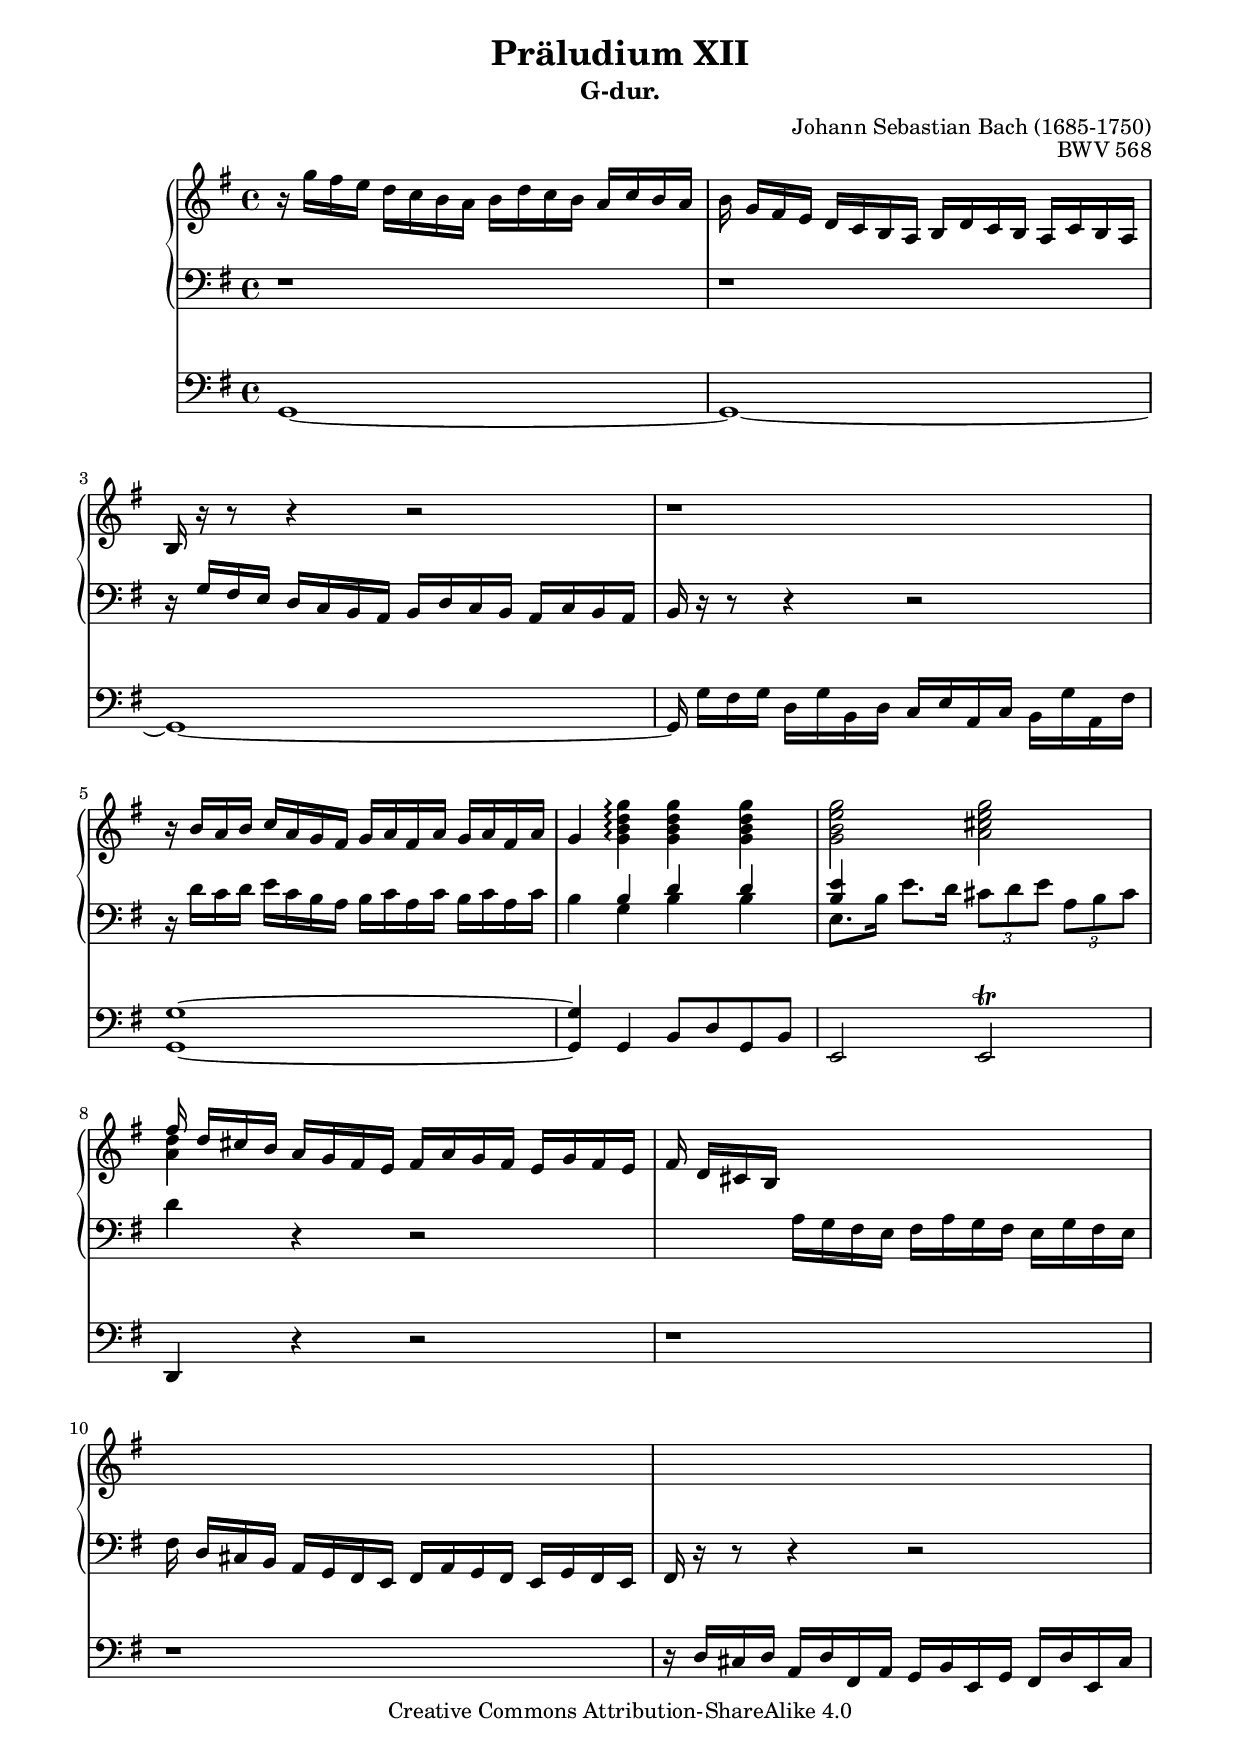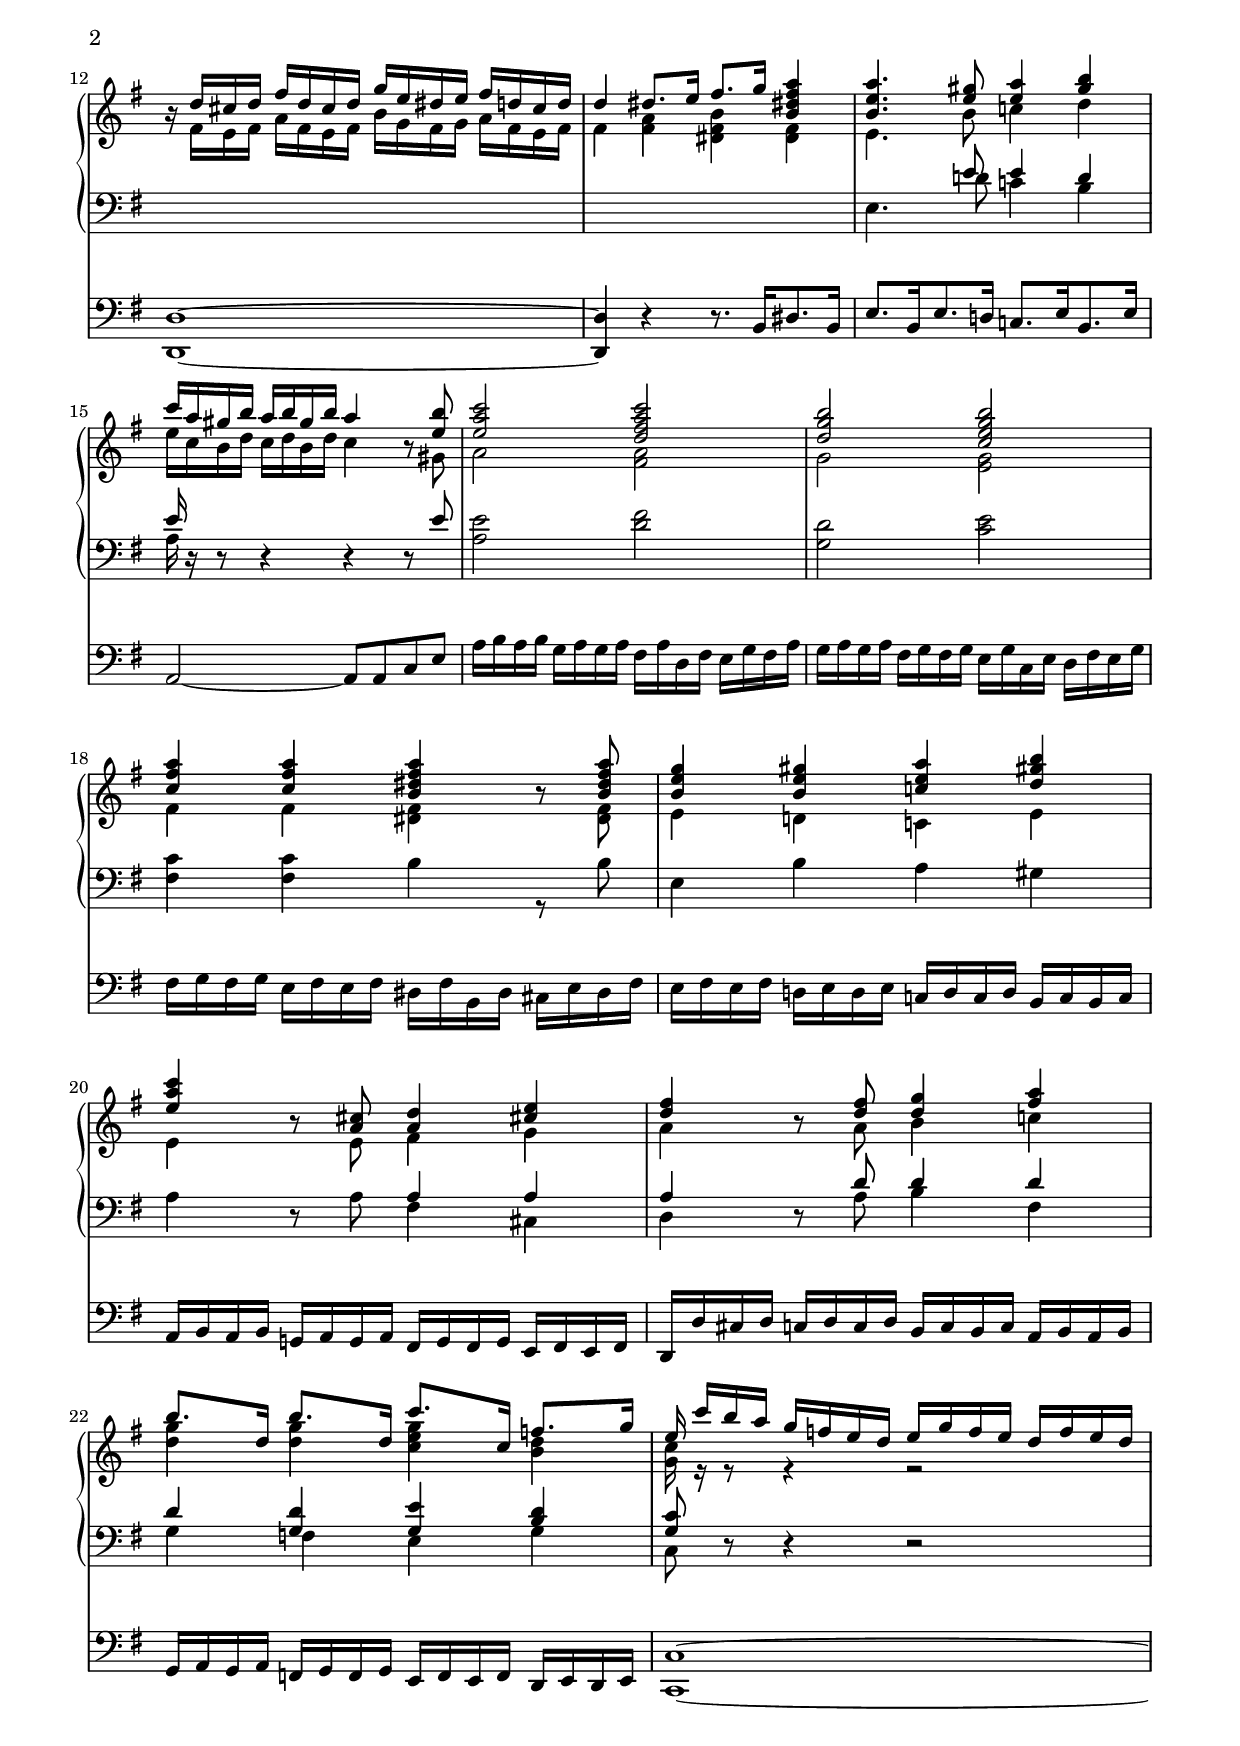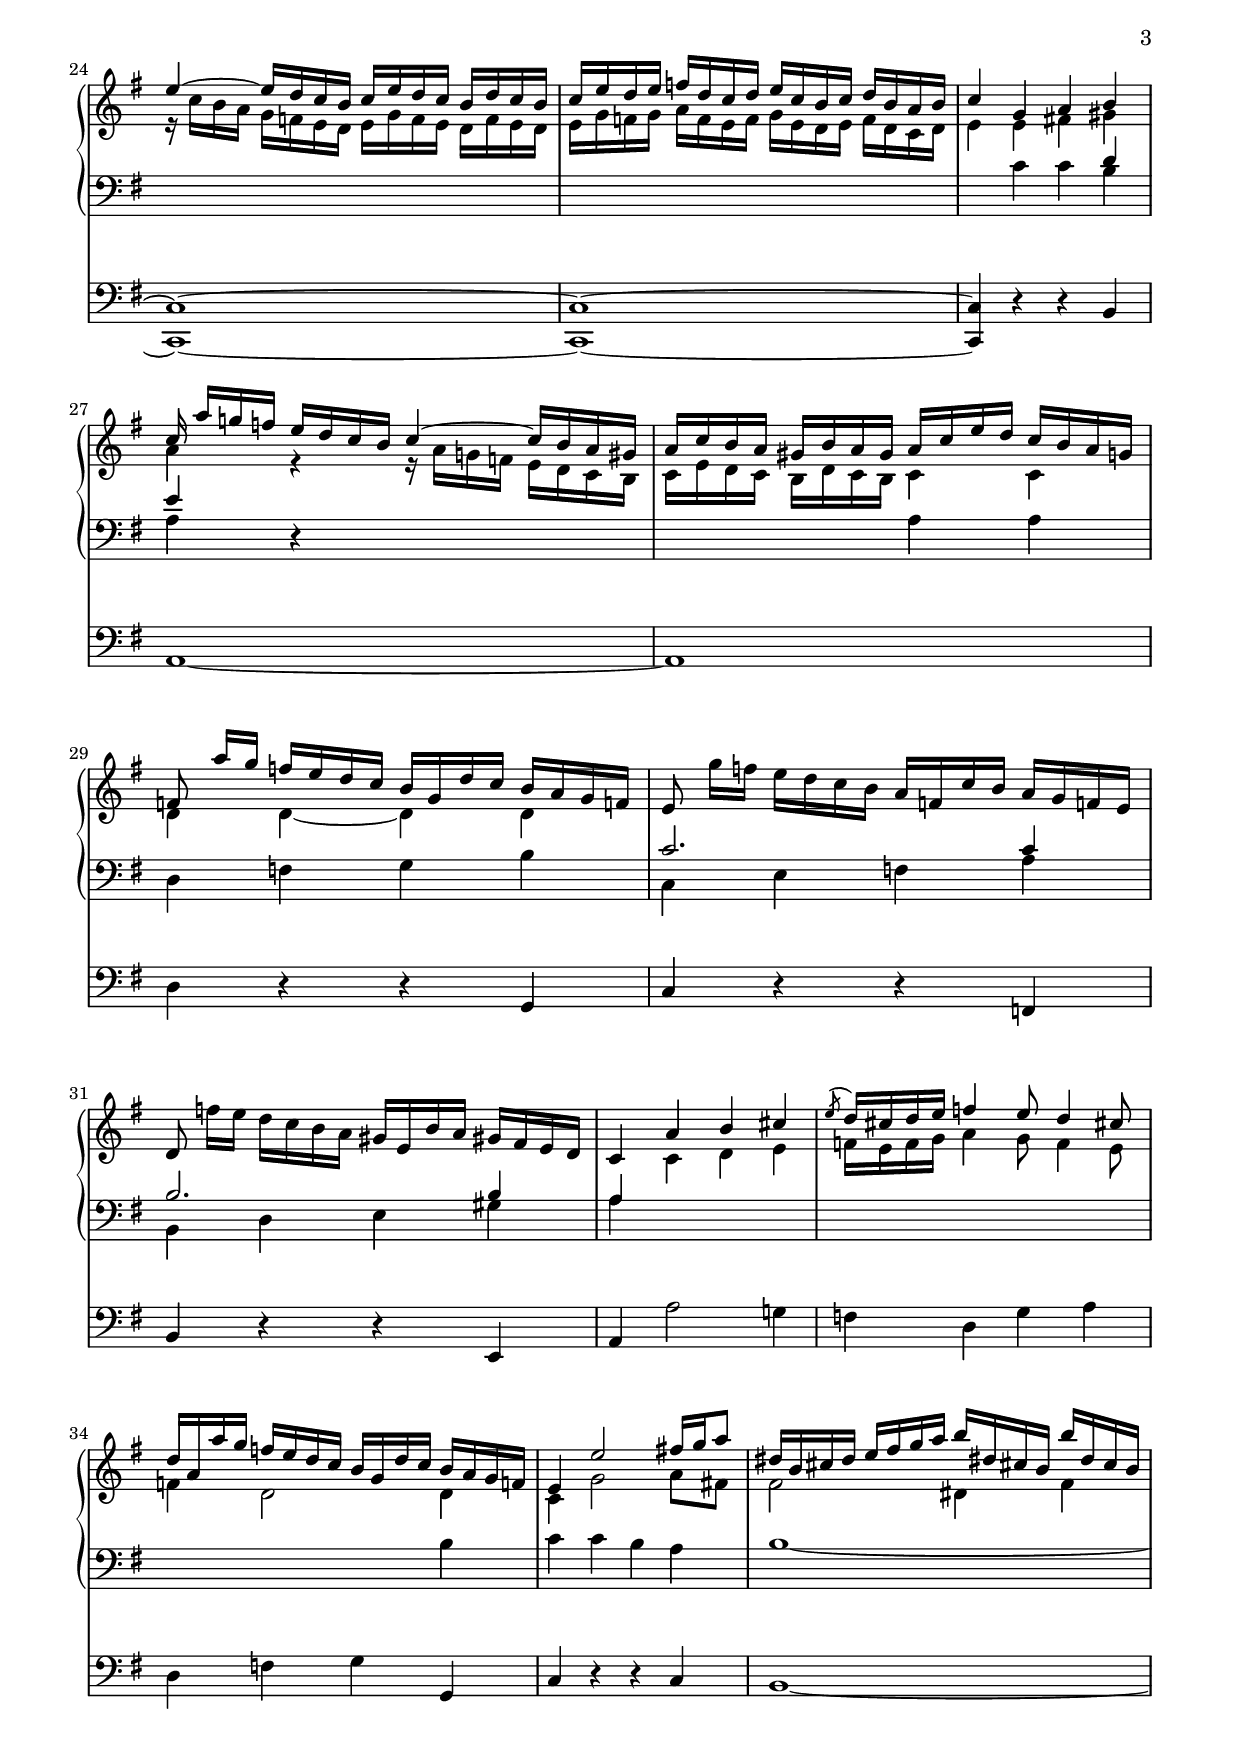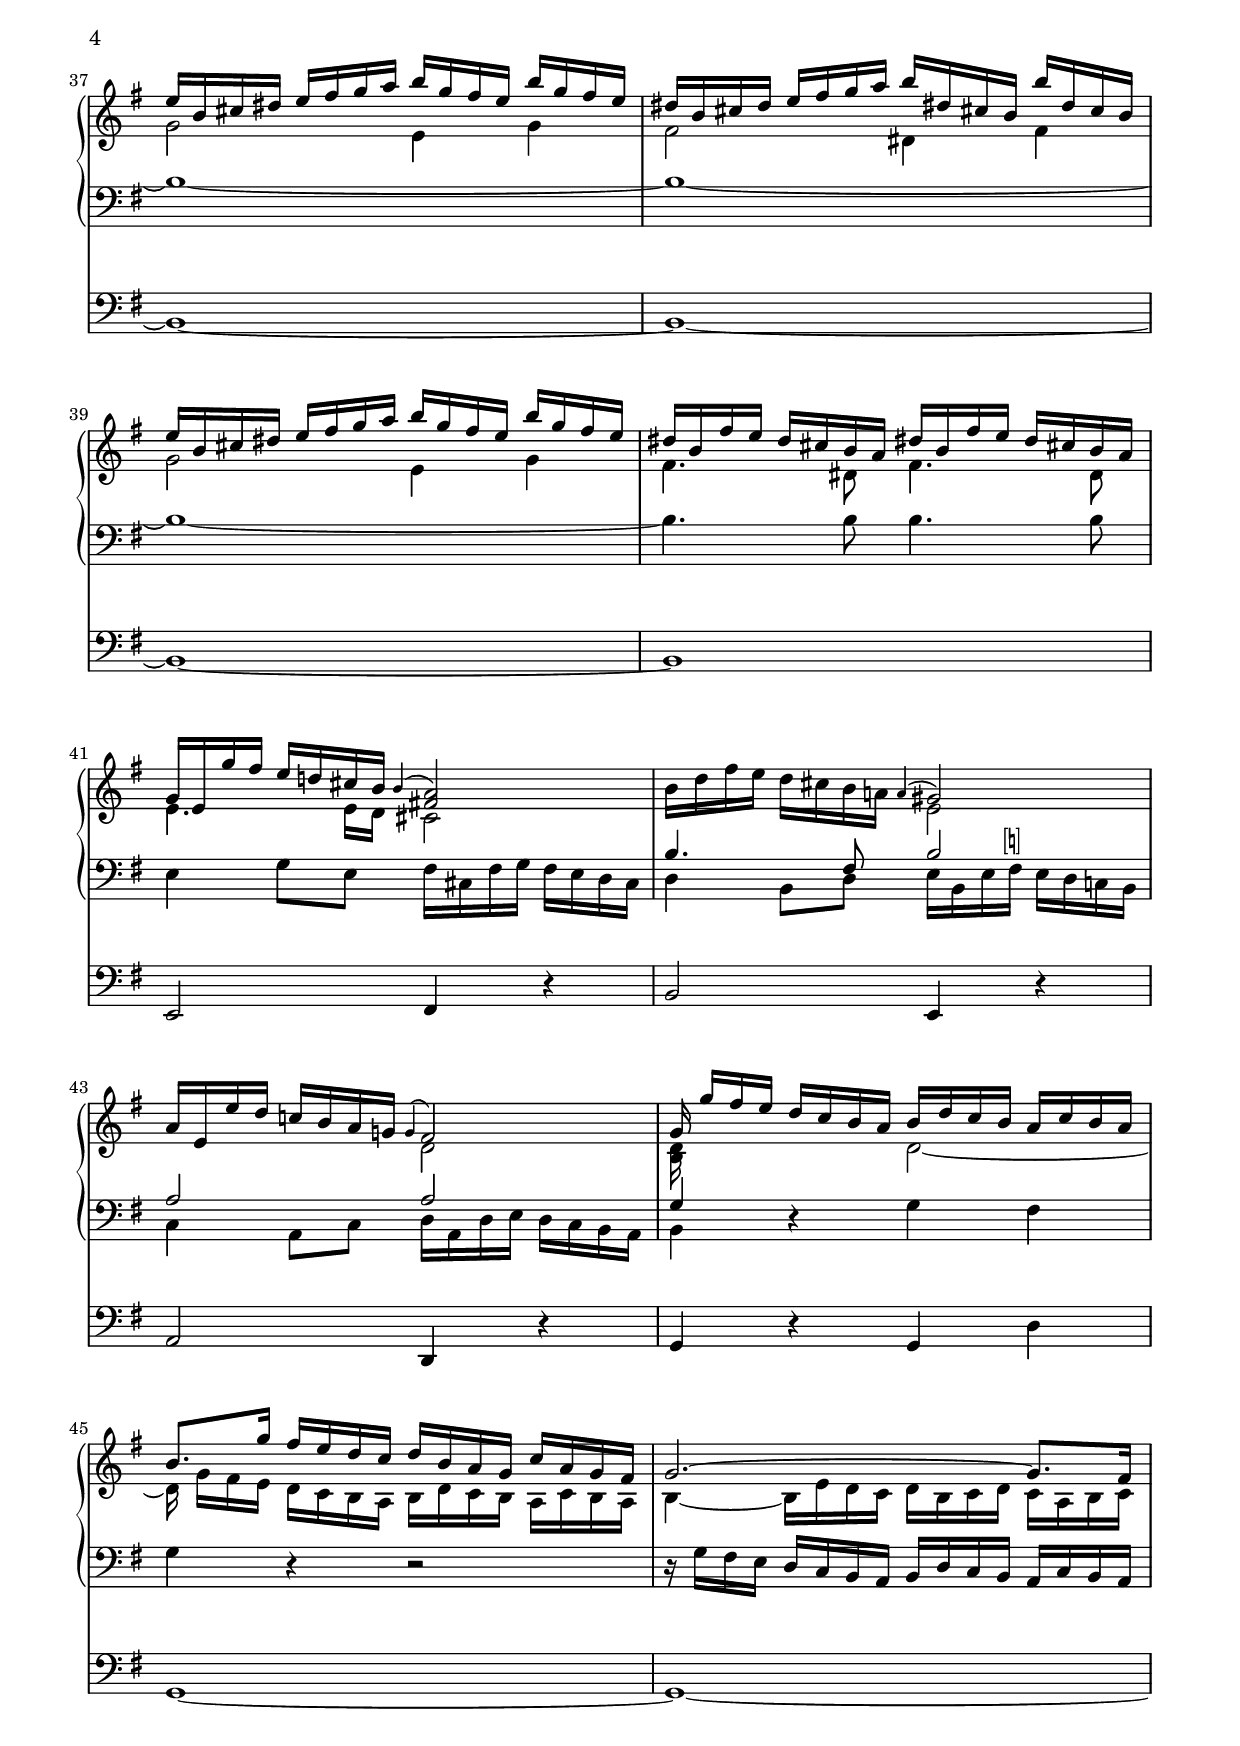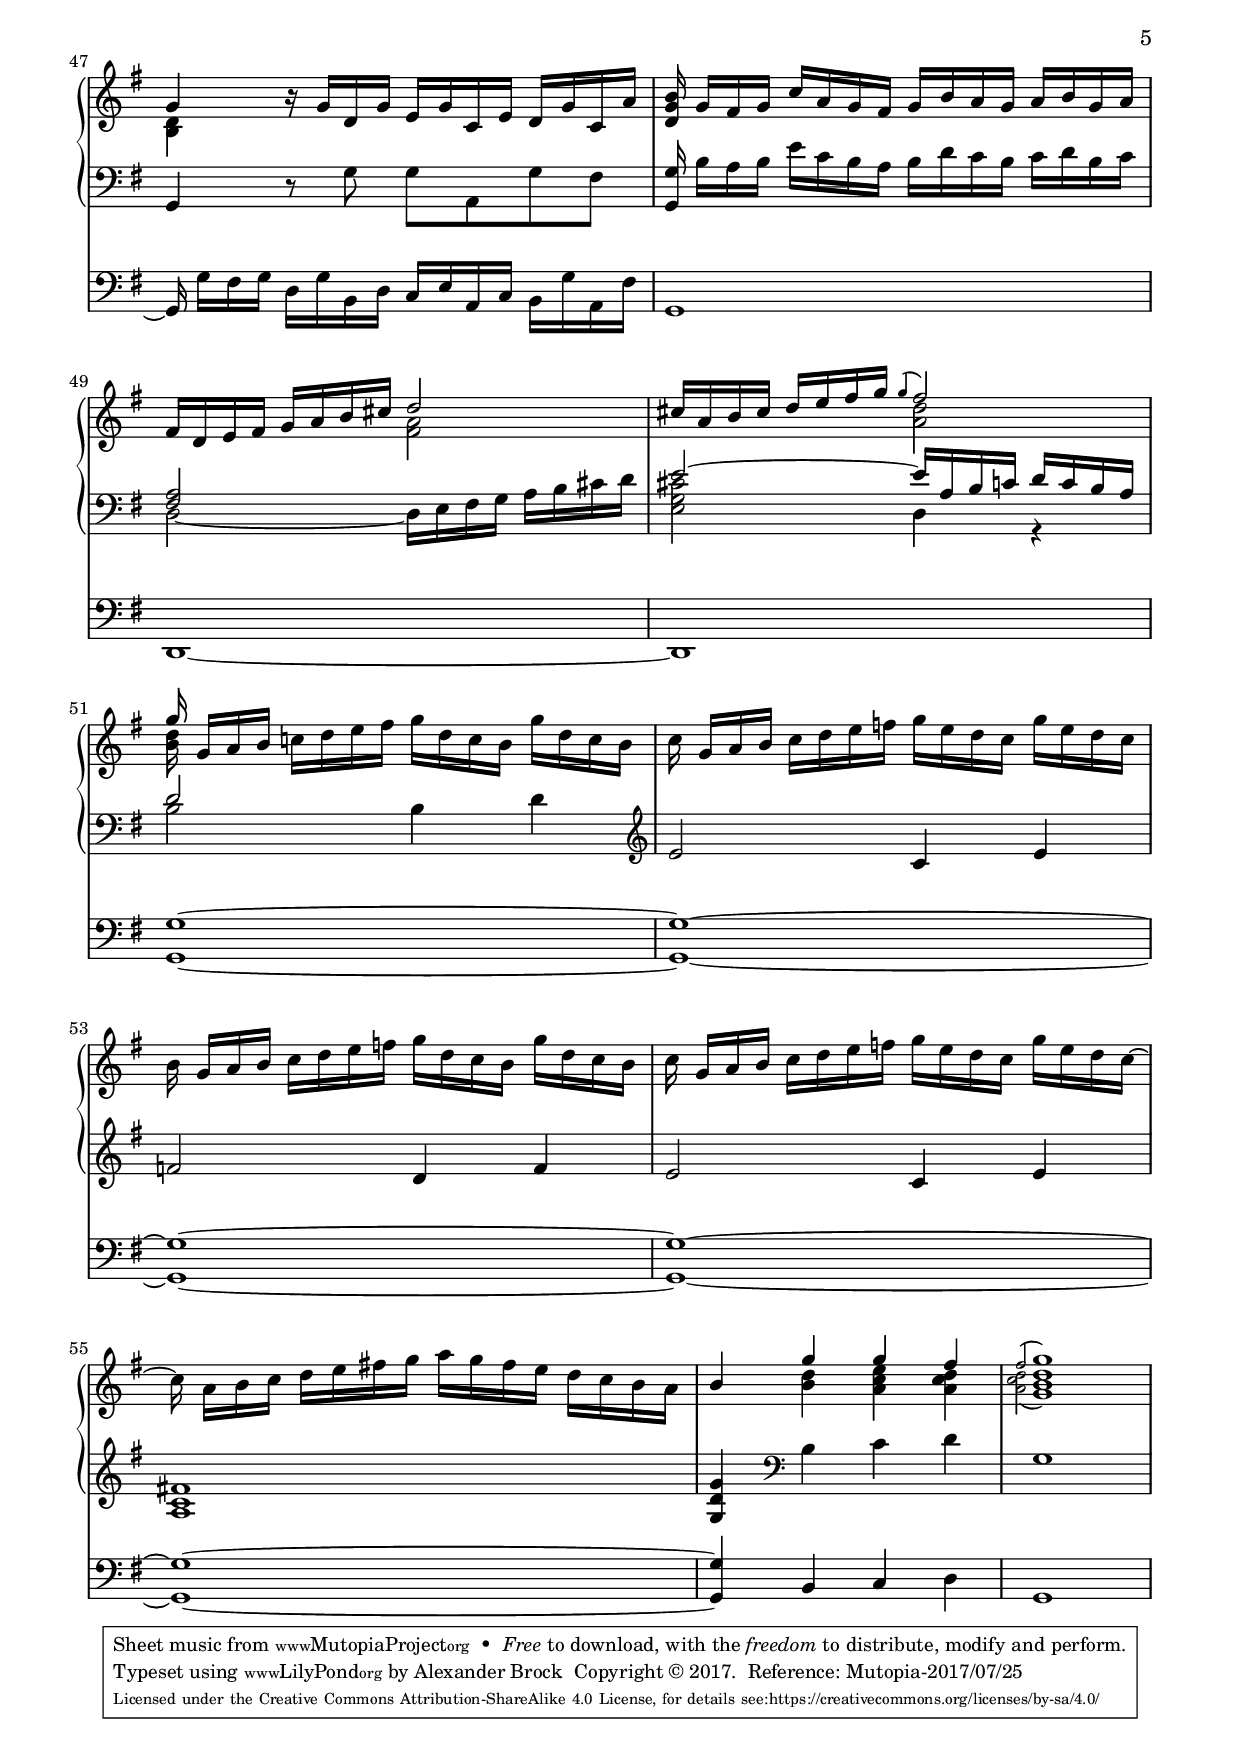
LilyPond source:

\version "2.19.65"

\paper {
    page-top-space = #0.0
    %indent = 0.0
    line-width = 18.0\cm
    ragged-bottom = ##f
    ragged-last-bottom = ##f
}

%#(set-default-paper-size "a4")

#(set-global-staff-size 19)

\header {
        title = "Präludium XII"
        subtitle = "G-dur."
%        piece = "1. Adagio"
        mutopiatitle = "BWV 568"
        composer = "Johann Sebastian Bach (1685-1750)"
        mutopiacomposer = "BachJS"
        opus = "BWV 568"
%        date = "1720"
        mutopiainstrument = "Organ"
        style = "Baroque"
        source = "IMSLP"
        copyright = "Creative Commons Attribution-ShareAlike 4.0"
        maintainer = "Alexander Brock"
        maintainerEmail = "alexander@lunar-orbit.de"
	
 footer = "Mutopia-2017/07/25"
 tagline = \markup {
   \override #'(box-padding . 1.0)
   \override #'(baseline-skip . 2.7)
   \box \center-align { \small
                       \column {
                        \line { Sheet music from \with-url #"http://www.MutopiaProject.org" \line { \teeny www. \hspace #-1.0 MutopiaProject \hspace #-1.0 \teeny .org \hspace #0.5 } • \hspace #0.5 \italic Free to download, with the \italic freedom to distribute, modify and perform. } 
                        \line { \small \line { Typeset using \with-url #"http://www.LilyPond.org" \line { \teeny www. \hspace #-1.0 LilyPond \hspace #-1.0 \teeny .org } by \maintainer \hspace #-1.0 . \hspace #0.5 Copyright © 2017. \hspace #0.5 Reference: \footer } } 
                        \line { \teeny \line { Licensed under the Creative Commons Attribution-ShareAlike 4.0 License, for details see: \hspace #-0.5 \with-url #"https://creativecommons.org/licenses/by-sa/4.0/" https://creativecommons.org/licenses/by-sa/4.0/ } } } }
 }
}

melodyRight = \relative c'' {
  r16 g'  fis e d c b  a b d c  b a c b a
  b \noBeam g16 fis e d c b a b d c b a c b a
  b r r8 r4 r2
  r1
  r16  b' a b c a g fis g a fis a g a fis a16
  g4 <g b d g> \arpeggio<g b d g> <g b d g> <g b e g>2 <a cis e g>
  << {fis'16 \noBeam d cis b} \\ {<a d>4} >> a16 g fis e fis a g fis e g fis e
  fis \noBeam  d cis b s2.
  s1
  s1
  r16  << {d' cis d fis d cis16 d g e dis e fis d cis d} \\
          {fis, e fis a fis e fis b g fis g a fis e fis} >>
  << {d'4 dis8.   e16 fis8.  g16 <b, dis! fis a>4
      <b e a>4. <e gis>8  <e a>4 <gis b> 
       c16  a gis b a b gis b a4 r8  <e b'>
      <e a c>2 <d fis a c> |
      <d g b>2 <c e g b> |
      <c fis a>4 q <b dis fis a> r8  <b dis fis a> |
       <b e g>4 <b e gis> <c! e a> <d gis! b> |
        <e a c>4 r8 <a, cis> <a d>4 <cis! e> |
         <d fis>4 r8 <d fis> <d g>4 <fis a>  |
          b8. d,16 b'8. d,16 c'8. c,16 f8. g16 |
           e16 \noBeam c' b a g f e d e g f e d f e d |
            e4~ e16 d c b  c e d c b d c b |
             c16 e d e f d c d e c b c d b a b |
              c4 g a b |
    c16 \noBeam a'16  g! f e d c b c4~ c16 b a gis  |
    a c b a gis b a gis a c e d c b a g |
    f8 \noBeam a'16 g f e d c b g d' c b a g f! |
    e8 \noBeam  \stemNeutral g'16 f e d c b a f c' b a g f! e |
    d8 \noBeam  f'16 e d c b a gis e b' a gis! fis e d |
     c4 \stemUp a' b cis \acciaccatura e8 d16 cis16 d e f4 e8 d4 cis!8 |
     d16 a a' g f e d c b g d' c b a g f! |
    e4 e'2 fis!16 g a8 |
    dis,16 b cis dis e fis g a b dis,! cis! b b' dis, cis b |
     e16 b cis dis e fis g a b g fis e b' g fis e |
      dis16 b cis dis e fis g a b dis,! cis! b b' dis, cis b |
       e16 b cis dis e fis g a b g fis e b' g fis e |
        dis16 b fis' e dis cis b a dis! b fis' e dis cis! b a  |
    g e g' fis e d! cis b  \acciaccatura  b4 <fis! a>2 |
     \stemNeutral b16 d fis e d cis b a!  \acciaccatura a4 gis2 |
    a16 e e' d c! b a g! \acciaccatura  g4 fis2 |
     g16 \noBeam \stemUp g' fis e d c b a b d c b a c b a  |
   b8. g'16  fis16 e d c d b a g c a g fis |
    g2.~ g8. fis16 |
     g4 r16 g d g e g c, e d g c, a' |
      <d, g b>16 \noBeam \stemNeutral g fis g c a g fis g b a g a b g a |
       fis16 d e fis g a b cis \stemUp d2 |
   cis16 a b cis d e fis g \acciaccatura g4  fis2 |
    g16\noBeam \stemNeutral g, a b c! d e fis g d c b g' d c b |
     c16\noBeam g a b c d e f g e d c g' e d c |
      b16\noBeam g a b c d e f g d c b g' d c b |
       c16\noBeam g a b c d e f g e d c g' e d c~ |
        c16\noBeam a b c d e fis! g a g fis e d c b a |
         \stemUp b4 g' g fis |
         \acciaccatura fis2 g1
        
     }
     \\ {
       fis,4 <fis a>4 <dis fis b> <dis fis>  |
       e4. b'8  c!4 d |
        e16 c b d c d b d 
        c4 r8 gis |
     a2  <fis a>2 |
      g2 <e g> |
       fis4 fis <dis fis> r8 <dis fis>8 |
        e4 d! c! e |
         e4 r8 e fis4 g |
          a4 r8  a8 b4 c! |
     <d g>4 q <c e g> <b d> |
      <g c>16 r r8 r4 r2 |
       r16 c b a g f e d e g f e d f e d |
        e16 g f g a f e f g e d e f d c d  |
     e4  e4 fis! gis  |
     a r r16  a16 g! f e d c b c e d c b d c b c4 c |
      d4 d~ d d |
      s1 |
      s1 |
      s4  c4 d e |
       f16 e f g  a4 g8 f4 e8 |
        f4 d2 d4 |
         c4 g'2 a8 fis! |
          fis2 dis4 fis4 |
          g2  e4 g |
          fis2 dis4 fis4 |
          g2 e4 g  |
          fis4. dis8 fis4. dis8 |
           e4. e16 d cis2 |
           s2 e2 |
           s2  d2 |
            <b d>16 s s8 s4  d2~  |
            d16\noBeam  g16 fis e d c b a b d c b a c b a |
             b4~ b16 e d c d b c d c a b c |
              <b d>4 r16 s s8 s2|
              s1|
              s2 <fis' a>2 |
    s2 <a d> |
     <b d>16 s s8 s4 s2 |
     s1 |
     s1 |
     s1 |
     s1 |
     s4 q4 <a c e> <a c d> |
     \acciaccatura q2 <g b d>1
  } >>
}

melody = << \melodyRight >>

rhup = \relative c' {
  d,1\rest |
  d1\rest |
   d16\rest g fis e d c b a b d c b a c b a  |
   b d\rest d8\rest d4\rest d2\rest |
    d16\rest \stemNeutral d' c d e c b a b c a c b c a c |
     b4\stemUp b d d |
      <b e>4 s4 s2 |
       s4 d,\rest d2\rest |
       s4  \stemNeutral a'16 g fis e fis a g fis e g fis e |
        fis16\noBeam  d cis b a g fis e fis a g fis e g fis e |
         fis16 r r8 r4 r2 |
         s1 |
         s1 |
         s4.\stemUp  e''8 e4 d |
          e16 r r8 r4 r r8 e
   s1 |
   s1 |
   s1 |
   s1 |
   s4 r8 s  a,4  a4  |
    a4 r8 d d4 d |
     d4 <g, d'> <g e'> <b d> |
      <g c>8 r r4 r2 |
  s1 |
  s1 |
  s4 s s d'4 |
   e4 r s2 |
   s1 |
   s1 |
    c2. c4 |
     b2. b4 |
      a4 s s2 |
      s1 |
  s1 |
  s1 |
  s1 |
  s1 |
  s1 |
  s1 |
  s1 |
  s1 |
  b4. fis8 b2 |
   a2 a |
    g4 r s2 |
    s4 r4 r2 |
  \stemNeutral r16 g16 fis e d c b a b d c b a c b a  |
  g4 r8 g' g a, g' fis |
   <g, g'>16 \noBeam b' a b e c b a b d c b c d b c |
   \stemUp <fis, a>2 s |
    e'2~ e16 a, b c d c b a |
     d2 s |
     \clef treble
    e2 c4 e |
     f2 d4 f |
      e2 c4 e4 |
  <a, c fis!>1 |
   <g d' g>4 \clef bass \stemNeutral b4 c d |
    g,1
   
}

rhdown = \relative c' {
s1 |
s |
s |
s |
s |
s4  g4 b b |
 e,8. b'16 e8. d16  \tuplet 3/2 { cis8 d e}\tuplet 3/2 { a, b cis} |
       d4 s s2 |
       s1 |
       s1 |
       s16 r r8 r4 r2 | 
       s1 |
       s1 |
        e,4. d'!8 c!4 b |
         a16 r r8 r4 r r8 s |
    <a e'>2 <d fis> |
     <g, d'>2 <c e> |
      <fis, c'>4 q b r8 b |
       e,4 b' a gis |
        a4 r8 a fis4 cis |
         d4 r8 a' b4  fis |
          g4 f e g |
             c,8 r r4 r2 |
  s1 |
  s1 |
  s4 c'4  c b |
  a  r s2 |
  s2  a4 a |
   d,4 f g b |
    c,4 e f a |
     b,4 d e gis a s s2 |
     s1 |
 s2. b4  |
  c4 c b a  |
  b1~ |
  b1~ |
  b1~ |
  b1~ |
  b4. b8 b4. b8 |
   e,4 g8  e8 fis16 cis fis g fis e d cis |
    d4 b8 d e16 b e fis^\markup{\smaller{\bracket\natural}} e d c! b |
   c4 a8 c d16 a d e d c b a  |
   b4 r g' fis  |
   g r r2 |
   r16 s s8 s4 s2 |
   s4 r8 s s2 |
   s1 |
    d2~ d16 e fis g a b cis d |
     <e, g cis>2 d4 r |
      b'2 b4 d
}

pedal = \relative c {
  \clef bass
   g1~ |
    g1~ |
     g1~ |
      g16\noBeam  g' fis g d g b, d c e a, c b g' a, fis' |
       <g, g'>1~ |
        q4 g b8 d g, b |
         e,2 e^\trill |
          d4 r r2 |
  r1 |
  r |
   r16 d' cis d a d fis, a  g b e, g fis d' e, cis' |
    <d, d'>1~ |
     q4 r r8. b'16[ dis8. b16] |
      e8.[ b16 e8. d!16] c!8.[ e16 b8. e16] |
       a,2~ a8 a c e |
        a16 b a b g a g a fis a d, fis e g fis a |
         g16 a g a fis g fis g e g c, e d fis e g |
          fis16 g fis g e fis e fis dis fis b, dis cis e dis fis |
           e16 fis e fis d! e d e c! d c d b c b c  |
           a b a b g! a g a fis g fis g e fis e fis |
            d16 d' cis d c d c d b c b c a b a b |
             g16 a g a f g f g e f e f d e d e |
              <c c'>1~ |
   q1~ |
    q1~ |
     q4 r r b' |
      a1~ |
       a1 |
        d4 r r g, |
        c r r f, |
        b r4 r  e,|
  a  a'2 g!4 |
   f4 d g a |
    d,4 f g g, |
     c4 r r c |
      b1~ |
      
      b1~ |
      b1~ |
      b1~ |
      b1 |
   e,2 fis4 r |
    b2 e,4 r |
     a2 d,4 r |
      g4 r g d' |
       g,1~ |
        g1~ |
         g16\noBeam  g' fis g d g b, d c e a, c b g' a, fis' |
          g,1 |
   d1~ |
    d1 |
   <g g'>1~ |
   <g g'>1~ |
   <g g'>1~ |
   <g g'>1~ |
   <g g'>1~ |
   <g g'>4  b4 c d |
    g,1|
   
              
}

rh = << \clef bass \rhup \\ \rhdown >>

% The score definition

\score {
<<

  \new PianoStaff <<
    \new Staff \with {
      \consists #Merge_rests_engraver
    }
    <<
      \new Voice { \key g \major << \melody >> }
    >>
    \new Staff \with {
      \consists #Merge_rests_engraver
    }
    <<
      \new Voice { \key g \major \rh }
    >>
    
  >>
  \new Staff { \key g \major \pedal }

>>

	\layout { }
 	 \midi { }
}
